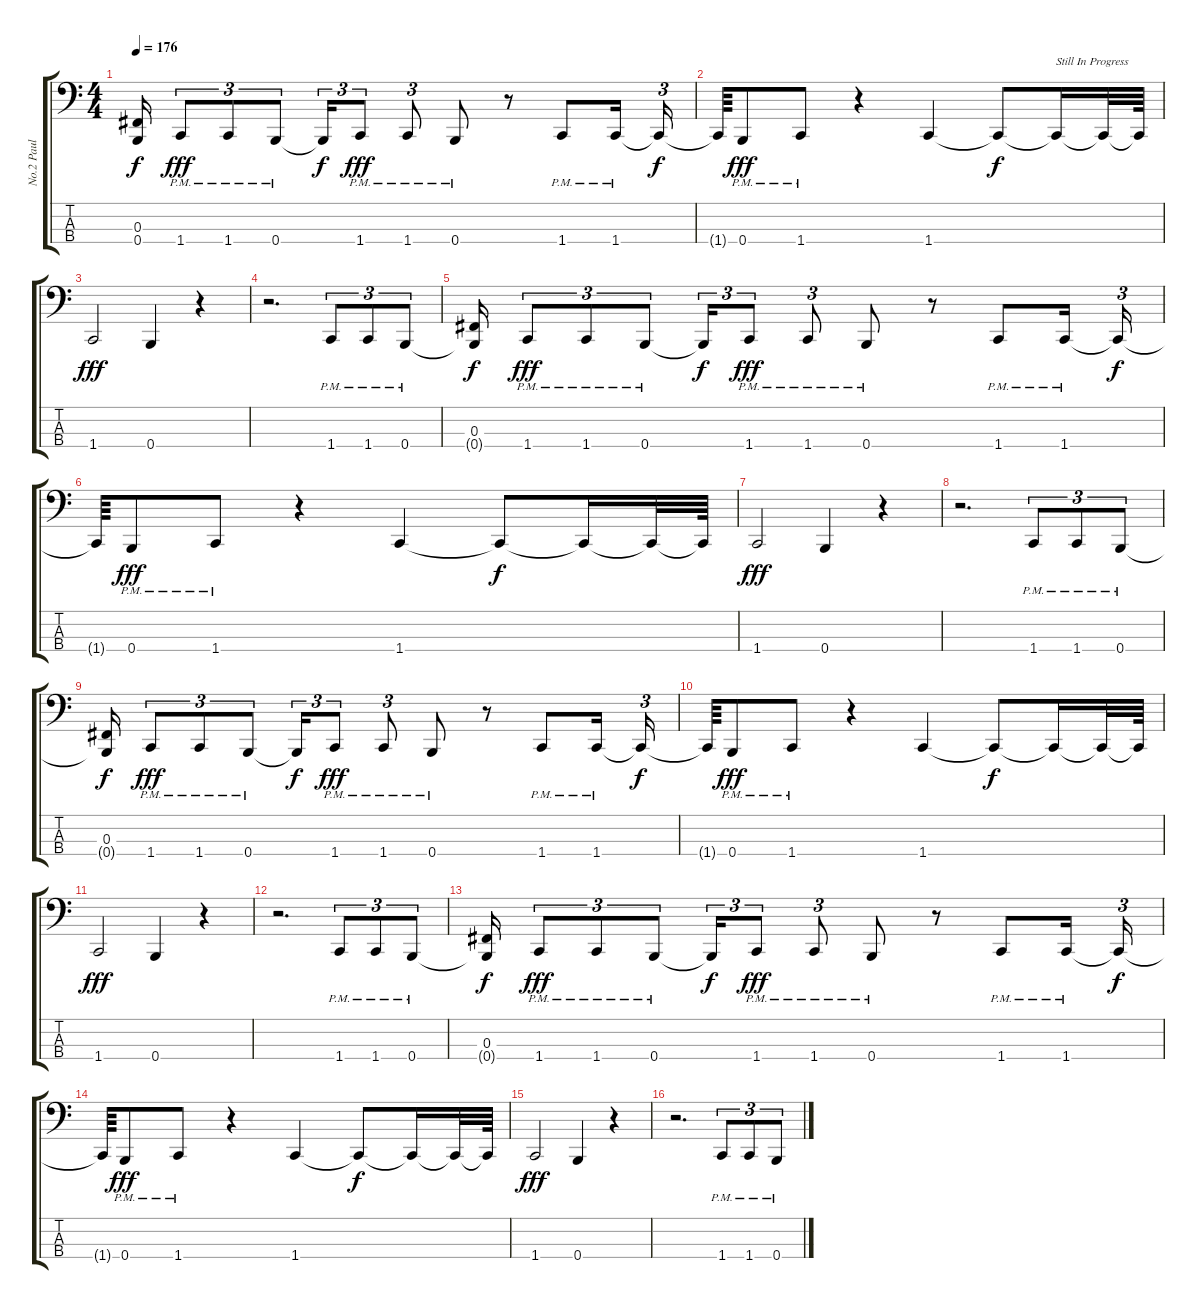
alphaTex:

\track ("No.2 Paul" "No.2 Paul") {instrument fretlessbass}
\staff {score tabs}
\tuning (E2 B1 Gb1 B0) {hide}
\ts (4 4)
\tempo 176
\clef f4
\ks c
(0.3 0.4{t}).16{dy f} 1.4{pm}.8{tu (3 2) dy fff} 1.4{pm}.8{tu (3 2)} 0.4{pm}.8{tu (3 2)} 0.4{t}.16{tu (3 2) dy f} 1.4{pm}.8{tu (3 2) dy fff} 1.4{pm}.8{tu (3 2)} 0.4{pm}.8 r.8 1.4{pm}.8 1.4{pm}.16 1.4{t}.16{tu (3 2) dy f} |
1.4{t}.64 0.4{pm}.8{dy fff} 1.4{pm}.8 r.4 1.4.4 1.4{t}.8{dy f} 1.4{t}.16{txt "Still In Progress"} 1.4{t}.32 1.4{t}.64 |
1.4.2{dy fff} 0.4.4 r.4 |
r.2{d} 1.4{pm}.8{tu (3 2)} 1.4{pm}.8{tu (3 2)} 0.4{pm}.8{tu (3 2)} |
(0.3 0.4{t}).16{dy f} 1.4{pm}.8{tu (3 2) dy fff} 1.4{pm}.8{tu (3 2)} 0.4{pm}.8{tu (3 2)} 0.4{t}.16{tu (3 2) dy f} 1.4{pm}.8{tu (3 2) dy fff} 1.4{pm}.8{tu (3 2)} 0.4{pm}.8 r.8 1.4{pm}.8 1.4{pm}.16 1.4{t}.16{tu (3 2) dy f} |
1.4{t}.64 0.4{pm}.8{dy fff} 1.4{pm}.8 r.4 1.4.4 1.4{t}.8{dy f} 1.4{t}.16 1.4{t}.32 1.4{t}.64 |
1.4.2{dy fff} 0.4.4 r.4 |
r.2{d} 1.4{pm}.8{tu (3 2)} 1.4{pm}.8{tu (3 2)} 0.4{pm}.8{tu (3 2)} |
(0.3 0.4{t}).16{dy f} 1.4{pm}.8{tu (3 2) dy fff} 1.4{pm}.8{tu (3 2)} 0.4{pm}.8{tu (3 2)} 0.4{t}.16{tu (3 2) dy f} 1.4{pm}.8{tu (3 2) dy fff} 1.4{pm}.8{tu (3 2)} 0.4{pm}.8 r.8 1.4{pm}.8 1.4{pm}.16 1.4{t}.16{tu (3 2) dy f} |
1.4{t}.64 0.4{pm}.8{dy fff} 1.4{pm}.8 r.4 1.4.4 1.4{t}.8{dy f} 1.4{t}.16 1.4{t}.32 1.4{t}.64 |
1.4.2{dy fff} 0.4.4 r.4 |
r.2{d} 1.4{pm}.8{tu (3 2)} 1.4{pm}.8{tu (3 2)} 0.4{pm}.8{tu (3 2)} |
(0.3 0.4{t}).16{dy f} 1.4{pm}.8{tu (3 2) dy fff} 1.4{pm}.8{tu (3 2)} 0.4{pm}.8{tu (3 2)} 0.4{t}.16{tu (3 2) dy f} 1.4{pm}.8{tu (3 2) dy fff} 1.4{pm}.8{tu (3 2)} 0.4{pm}.8 r.8 1.4{pm}.8 1.4{pm}.16 1.4{t}.16{tu (3 2) dy f} |
1.4{t}.64 0.4{pm}.8{dy fff} 1.4{pm}.8 r.4 1.4.4 1.4{t}.8{dy f} 1.4{t}.16 1.4{t}.32 1.4{t}.64 |
1.4.2{dy fff} 0.4.4 r.4 |
r.2{d} 1.4{pm}.8{tu (3 2)} 1.4{pm}.8{tu (3 2)} 0.4{pm}.8{tu (3 2)}
